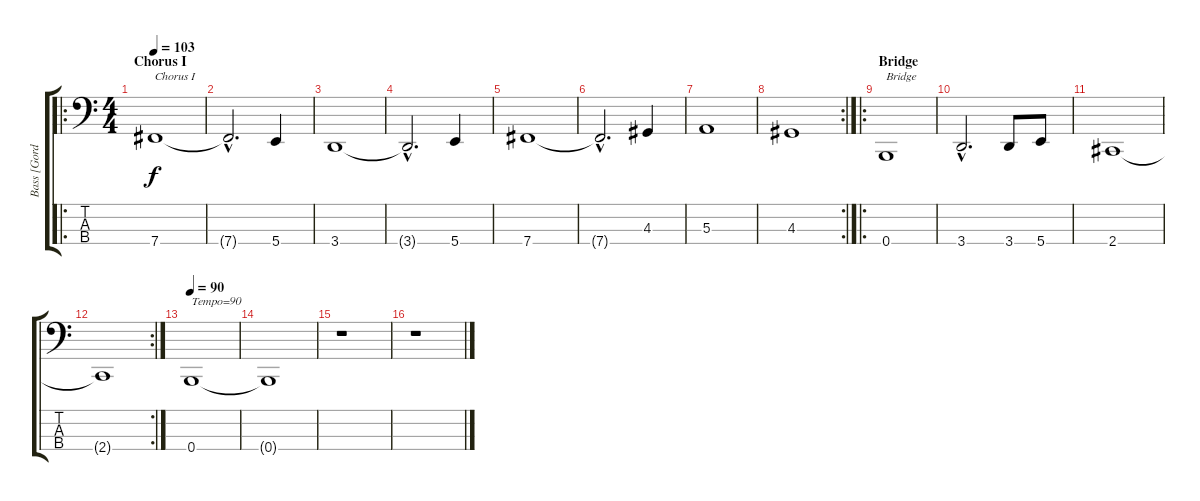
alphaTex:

\track ("Bass [Gorden Simmons]" "Bass [Gord") {instrument electricbasspick}
\staff {score tabs}
\tuning (D2 A1 E1 B0) {hide}
\ro
\ts (4 4)
\section ("" "Chorus I")
\tempo 103
\clef f4
\ks c
7.4.1{txt "Chorus I" dy f} |
7.4{hac t}.2{d} 5.4.4 |
3.4.1 |
3.4{hac t}.2{d} 5.4.4 |
7.4.1 |
7.4{hac t}.2{d} 4.3.4 |
5.3.1 |
\rc 2
4.3.1 |
\ro
\section ("" "Bridge")
0.4.1{txt "Bridge"} |
3.4{hac}.2{d} 3.4.8 5.4.8 |
2.4.1 |
\rc 2
2.4{t}.1 |
\tempo 90
0.4.1{txt "Tempo=90"} |
0.4{t}.1 |
r.1 |
r.1
